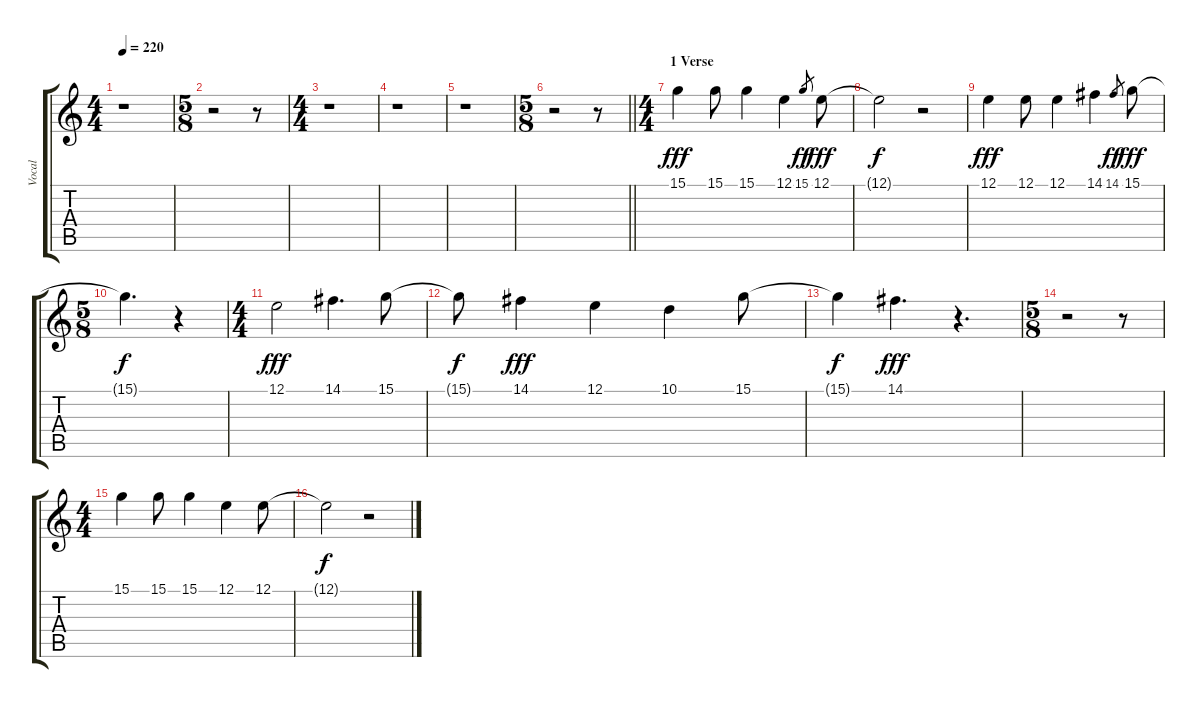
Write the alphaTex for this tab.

\track ("Vocal" "Vocal") {instrument lead1square}
\staff {score tabs}
\tuning (E4 B3 G3 D3 A2 E2) {hide}
\ts (4 4)
\tempo 220
\clef g2
\ks c
r.1{dy fff} |
\ts (5 8)
r.2 r.8 |
\ts (4 4)
r.1 |
r.1 |
r.1 |
\ts (5 8)
\barLineRight lightlight
r.2 r.8 |
\ts (4 4)
\section ("" "1 Verse")
15.1.4 15.1.8 15.1.4 12.1.4 15.1.8{gr dy ff} 12.1.8{dy fff} |
12.1{t}.2{dy f} r.2 |
12.1.4{dy fff} 12.1.8 12.1.4 14.1.4 14.1.8{gr dy ff} 15.1.8{dy fff} |
\ts (5 8)
15.1{t}.4{d dy f} r.4 |
\ts (4 4)
12.1.2{dy fff} 14.1.4{d} 15.1.8 |
15.1{t}.8{dy f} 14.1.4{dy fff} 12.1.4 10.1.4 15.1.8 |
15.1{t}.4{dy f} 14.1.4{d dy fff} r.4{d} |
\ts (5 8)
r.2 r.8 |
\ts (4 4)
15.1.4 15.1.8 15.1.4 12.1.4 12.1.8 |
12.1{t}.2{dy f} r.2
